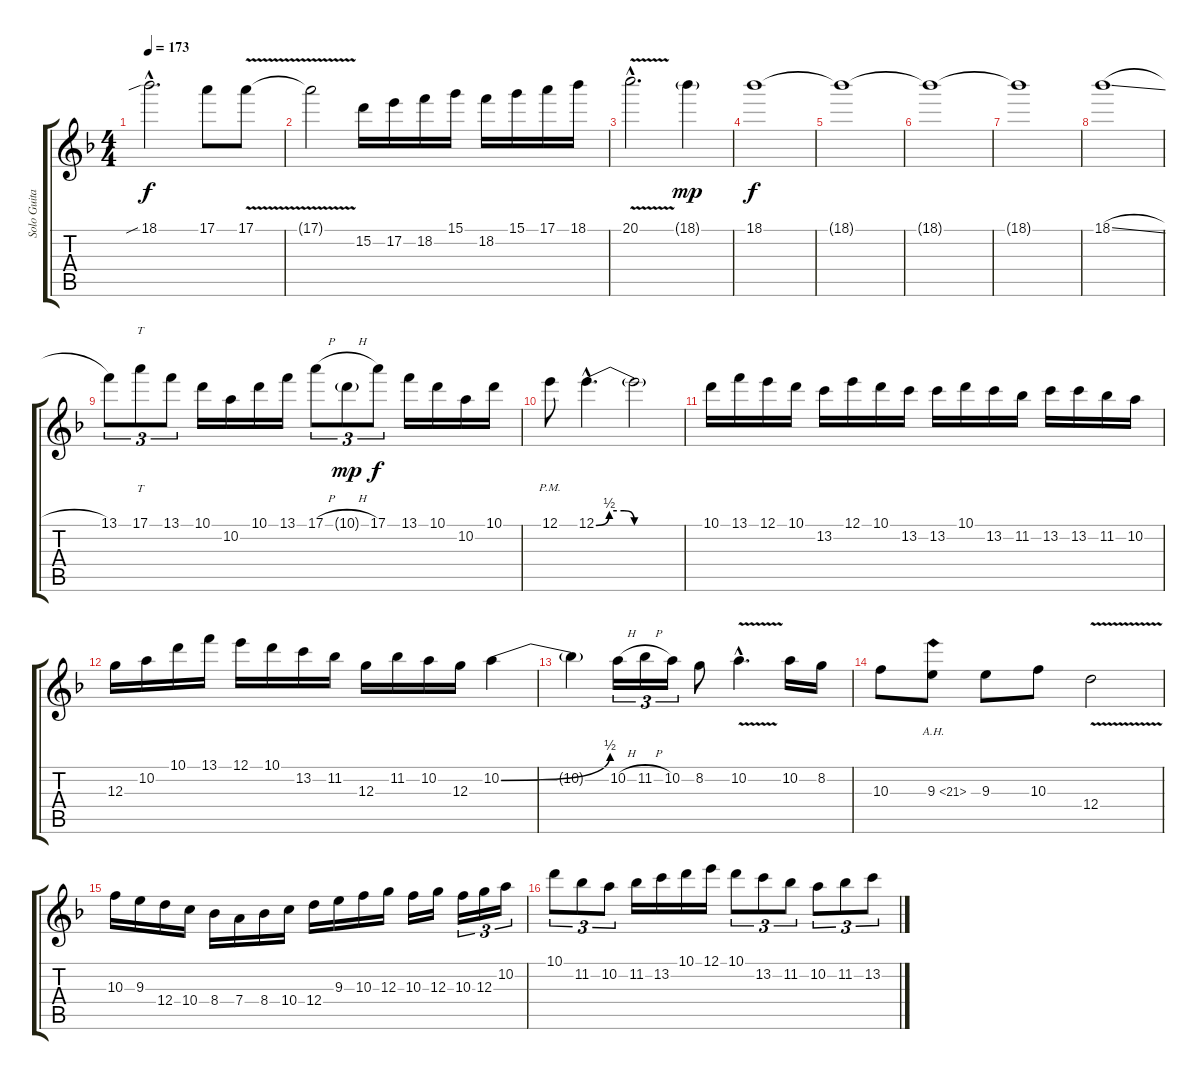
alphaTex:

\track ("Solo Guitar 2" "Solo Guita") {instrument overdrivenguitar}
\staff {score tabs}
\tuning (E4 B3 G3 D3 A2 E2) {hide}
\ts (4 4)
\tempo 173
\clef g2
\ks dminor
18.1{sib hac}.2{d dy f} 17.1.8 17.1{v}.8 |
17.1{t}.2 15.2.16 17.2.16 18.2.16 15.1.16 18.2.16 15.1.16 17.1.16 18.1.16 |
20.1{v hac}.2{d} 18.1{g}.4{dy mp} |
18.1.1{dy f} |
18.1{t}.1 |
18.1{t}.1 |
18.1{t}.1 |
18.1{sl}.1 |
13.1.8{tu (3 2)} 17.1.8{tt tu (3 2)} 13.1.8{tu (3 2)} 10.1.16 10.2.16 10.1.16 13.1.16 17.1{h}.8{tu (3 2)} 10.1{h g}.8{tu (3 2) dy mp} 17.1.8{tu (3 2) dy f} 13.1.16 10.1.16 10.2.16 10.1.16 |
12.1{pm}.8 12.1{be (custom 0 0 9 2 19 2 26 0 45 0 60 0) hac}.4{d} 12.1{t}.2 |
10.1.16 13.1.16 12.1.16 10.1.16 13.2.16 12.1.16 10.1.16 13.2.16 13.2.16 10.1.16 13.2.16 11.2.16 13.2.16 13.2.16 11.2.16 10.2.16 |
12.3.16 10.2.16 10.1.16 13.1.16 12.1.16 10.1.16 13.2.16 11.2.16 12.3.16 11.2.16 10.2.16 12.3.16 10.2{be (bend 0 0 60 2)}.4 |
10.2{t}.4 10.2{h}.16{tu (3 2)} 11.2{h}.16{tu (3 2)} 10.2.16{tu (3 2)} 8.2.8 10.2{v hac}.4{d} 10.2.16 8.2.16 |
10.3.8 9.3{ah 12}.8 9.3.8 10.3.8 12.4{v}.2 |
10.3.16 9.3.16 12.4.16 10.4.16 8.4.16 7.4.16 8.4.16 10.4.16 12.4.16 9.3.16 10.3.16 12.3.16 10.3.16 12.3.16 10.3.16{tu (3 2)} 12.3.16{tu (3 2)} 10.2.16{tu (3 2)} |
10.1.8{tu (3 2)} 11.2.8{tu (3 2)} 10.2.8{tu (3 2)} 11.2.16 13.2.16 10.1.16 12.1.16 10.1.8{tu (3 2)} 13.2.8{tu (3 2)} 11.2.8{tu (3 2)} 10.2.8{tu (3 2)} 11.2.8{tu (3 2)} 13.2.8{tu (3 2)}
